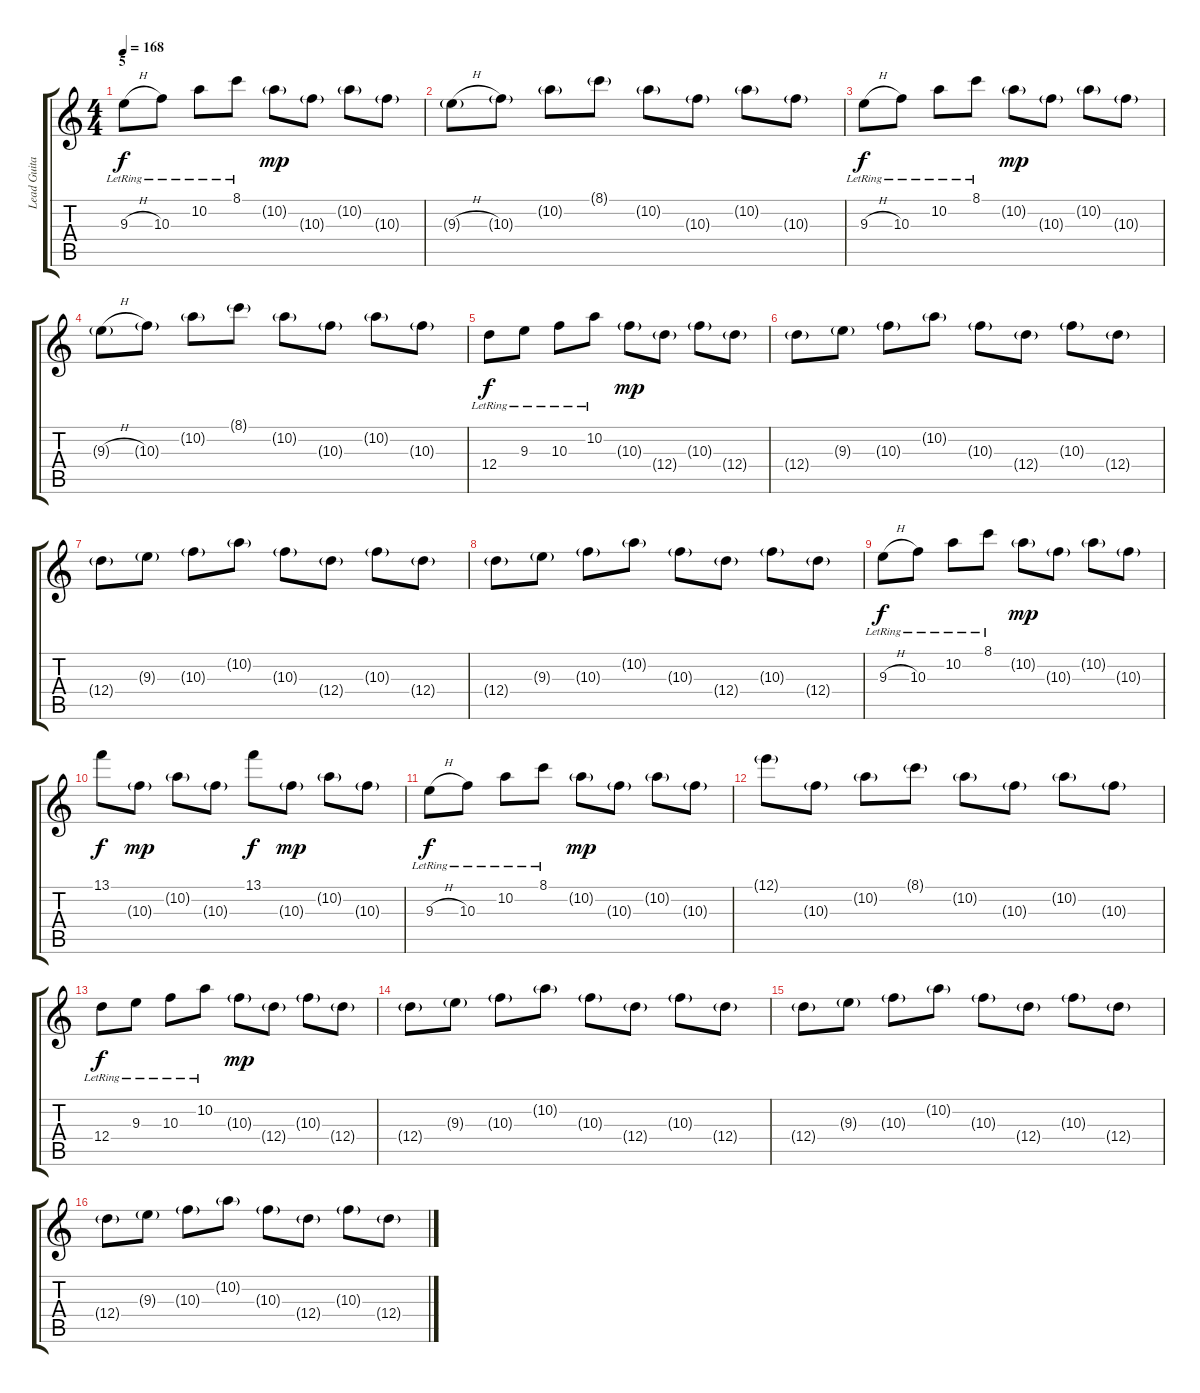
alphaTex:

\track ("Lead Guitar" "Lead Guita") {instrument distortionguitar}
\staff {score tabs}
\tuning (E4 B3 G3 D3 A2 D2) {hide}
\ts (4 4)
\section ("" "5")
\tempo 168
\clef g2
\ks c
9.3{h lr}.8{dy f instrument electricguitarjazz} 10.3{lr}.8 10.2{lr}.8 8.1{lr}.8 10.2{g}.8{dy mp} 10.3{g}.8 10.2{g}.8 10.3{g}.8 |
9.3{h g}.8 10.3{g}.8 10.2{g}.8 8.1{g}.8 10.2{g}.8 10.3{g}.8 10.2{g}.8 10.3{g}.8 |
9.3{h lr}.8{dy f} 10.3{lr}.8 10.2{lr}.8 8.1{lr}.8 10.2{g}.8{dy mp} 10.3{g}.8 10.2{g}.8 10.3{g}.8 |
9.3{h g}.8 10.3{g}.8 10.2{g}.8 8.1{g}.8 10.2{g}.8 10.3{g}.8 10.2{g}.8 10.3{g}.8 |
12.4{lr}.8{dy f} 9.3{lr}.8 10.3{lr}.8 10.2{lr}.8 10.3{g}.8{dy mp} 12.4{g}.8 10.3{g}.8 12.4{g}.8 |
12.4{g}.8 9.3{g}.8 10.3{g}.8 10.2{g}.8 10.3{g}.8 12.4{g}.8 10.3{g}.8 12.4{g}.8 |
12.4{g}.8 9.3{g}.8 10.3{g}.8 10.2{g}.8 10.3{g}.8 12.4{g}.8 10.3{g}.8 12.4{g}.8 |
12.4{g}.8 9.3{g}.8 10.3{g}.8 10.2{g}.8 10.3{g}.8 12.4{g}.8 10.3{g}.8 12.4{g}.8 |
9.3{h lr}.8{dy f} 10.3{lr}.8 10.2{lr}.8 8.1{lr}.8 10.2{g}.8{dy mp} 10.3{g}.8 10.2{g}.8 10.3{g}.8 |
13.1.8{dy f} 10.3{g}.8{dy mp} 10.2{g}.8 10.3{g}.8 13.1.8{dy f} 10.3{g}.8{dy mp} 10.2{g}.8 10.3{g}.8 |
9.3{h lr}.8{dy f} 10.3{lr}.8 10.2{lr}.8 8.1{lr}.8 10.2{g}.8{dy mp} 10.3{g}.8 10.2{g}.8 10.3{g}.8 |
12.1{g}.8 10.3{g}.8 10.2{g}.8 8.1{g}.8 10.2{g}.8 10.3{g}.8 10.2{g}.8 10.3{g}.8 |
12.4{lr}.8{dy f} 9.3{lr}.8 10.3{lr}.8 10.2{lr}.8 10.3{g}.8{dy mp} 12.4{g}.8 10.3{g}.8 12.4{g}.8 |
12.4{g}.8 9.3{g}.8 10.3{g}.8 10.2{g}.8 10.3{g}.8 12.4{g}.8 10.3{g}.8 12.4{g}.8 |
12.4{g}.8 9.3{g}.8 10.3{g}.8 10.2{g}.8 10.3{g}.8 12.4{g}.8 10.3{g}.8 12.4{g}.8 |
12.4{g}.8 9.3{g}.8 10.3{g}.8 10.2{g}.8 10.3{g}.8 12.4{g}.8 10.3{g}.8 12.4{g}.8
